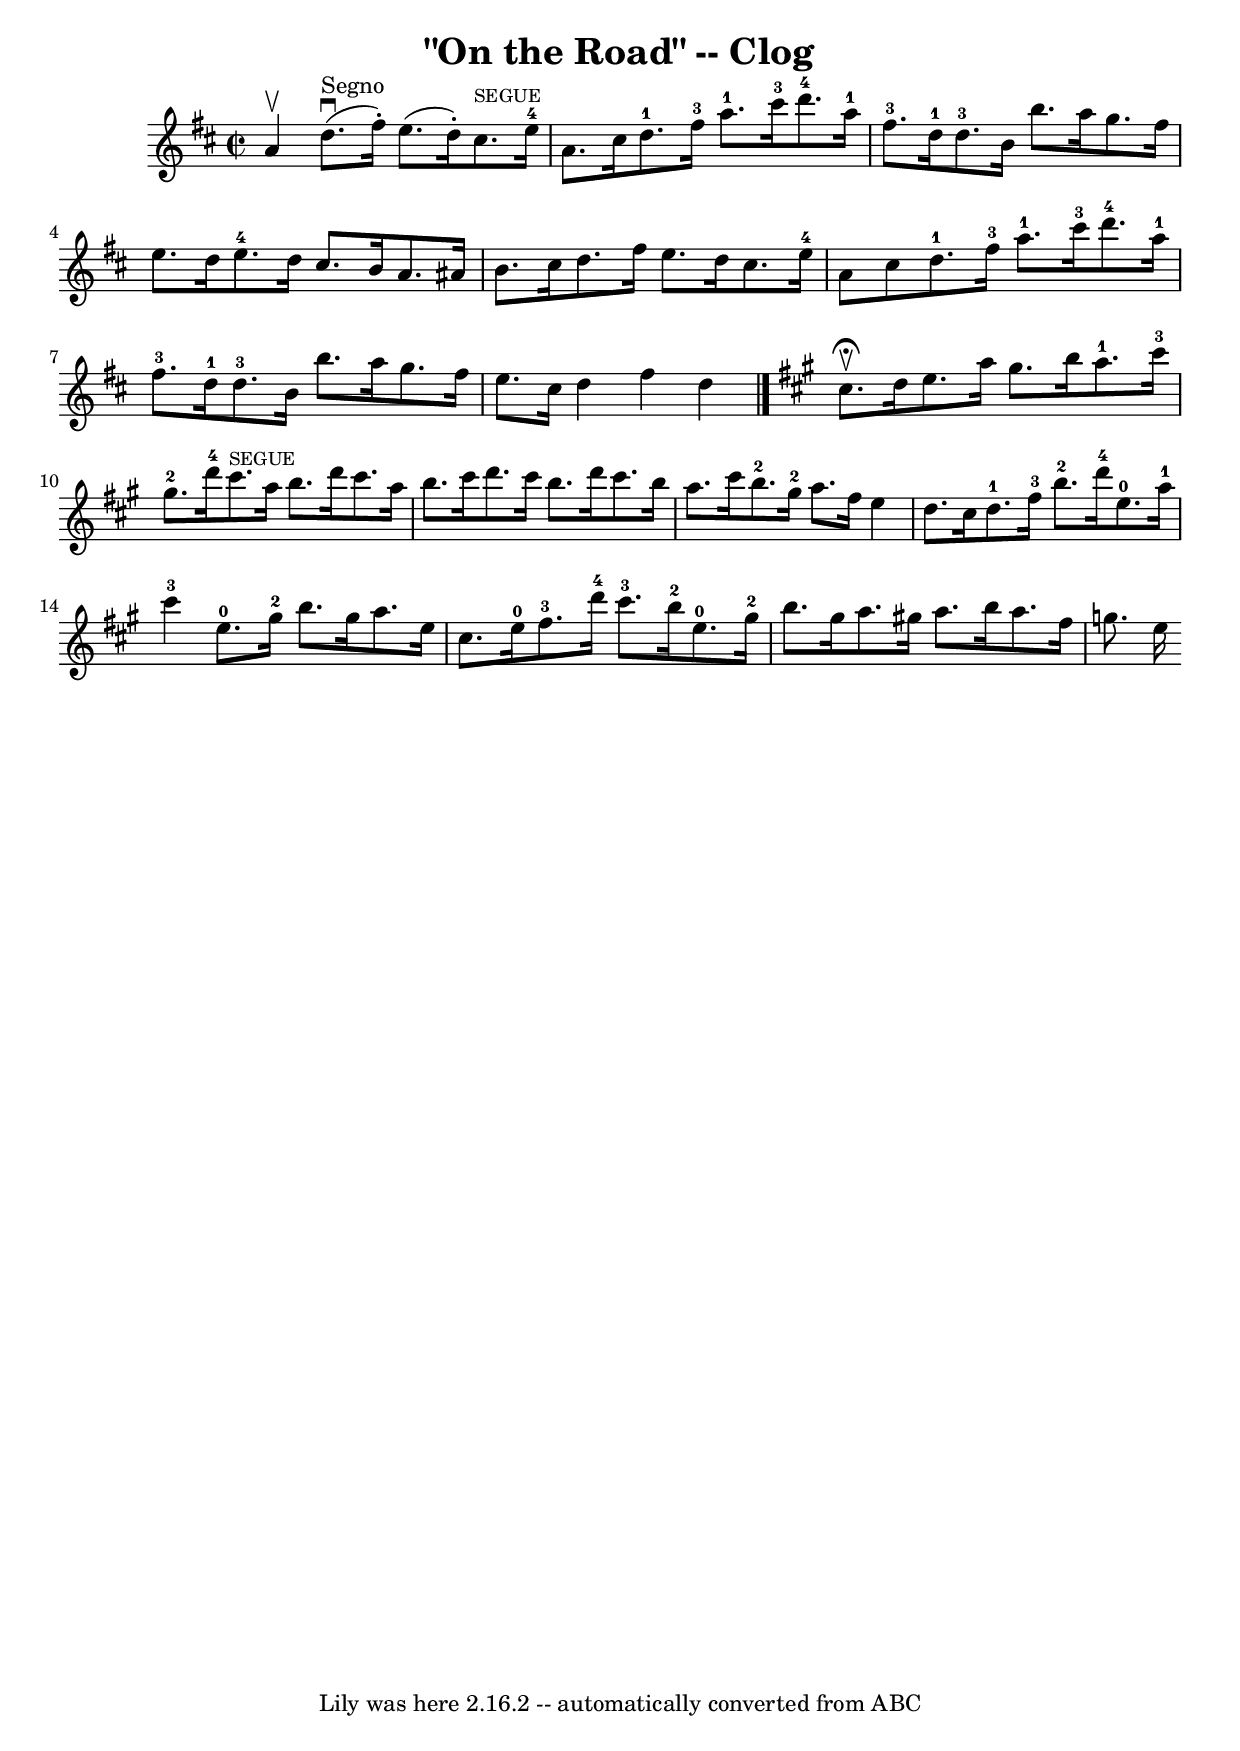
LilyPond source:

\version "2.16.2"
\include "Mammoth.ily"
\header {
  %% book = "Ryan's Mammoth Collection"
 crossRefNumber = "1"
 footnotes = "\\\\154 916"
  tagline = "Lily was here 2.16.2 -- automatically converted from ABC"
  title = "\"On the Road\" -- Clog"

}
voicedefault =  {


  \override Staff.TimeSignature #'style = #'C
  \time 2/2 
  \key d \major a'4^\upbow    |
 d''8.^"Segno"^\downbow(
 fis''16-.) e''8. (d''16-.) cis''8.^\segue e''16-4 a'8. cis''16     |
 d''8.-1 fis''16-3 a''8.-1 cis'''16-3 d'''8.-4 a''16-1 fis''8.-3 d''16-1   |
 d''8.-3 b'16 b''8. a''16 g''8. fis''16 e''8. d''16      |
 e''8.-4 d''16 cis''8. b'16 a'8. ais'16 b'8. cis''16     |
 d''8. fis''16 e''8. d''16 cis''8. e''16-4 a'8 cis''8    |
 d''8.-1 fis''16-3 a''8.-1 cis'''16-3 d'''8.-4 a''16-1 fis''8.-3 d''16-1     |
 d''8.-3 b'16 b''8. a''16 g''8. fis''16 e''8. cis''16     |
 d''4 fis''4 d''4    \bar "|."   
  \key a \major
 cis''8.^\fermata^\upbow() d''16   |
 e''8. a''16 gis''8. b''16 a''8.-1 cis'''16-3 gis''8.-2 d'''16-4    |
  
 cis'''8.^\segue a''16 b''8. d'''16 cis'''8. a''16 b''8. cis'''16     |
 d'''8. cis'''16 b''8. d'''16 cis'''8. b''16 a''8. cis'''16     |
 b''8.-2 gis''16-2 a''8. fis''16 e''4 d''8. cis''16     |
 d''8.-1 fis''16-3 b''8.-2 d'''16-4 e''8.-0 a''16-1 cis'''4-3     |
 e''8.-0 gis''16-2 b''8. gis''16 a''8. e''16 cis''8. e''16-0    |
 fis''8.-3 d'''16-4 cis'''8.-3 b''16-2 e''8.-0 gis''16-2 b''8. gis''16    |
  
 a''8. gis''!16 a''8. b''16 a''8. fis''16 g''8. e''16       \bar " |."   

}

\score{
  <<

    \context Staff="default"
    {
      \voicedefault 
      
    }

  >>
  \layout {
    
  }
  \midi {
  }

}
